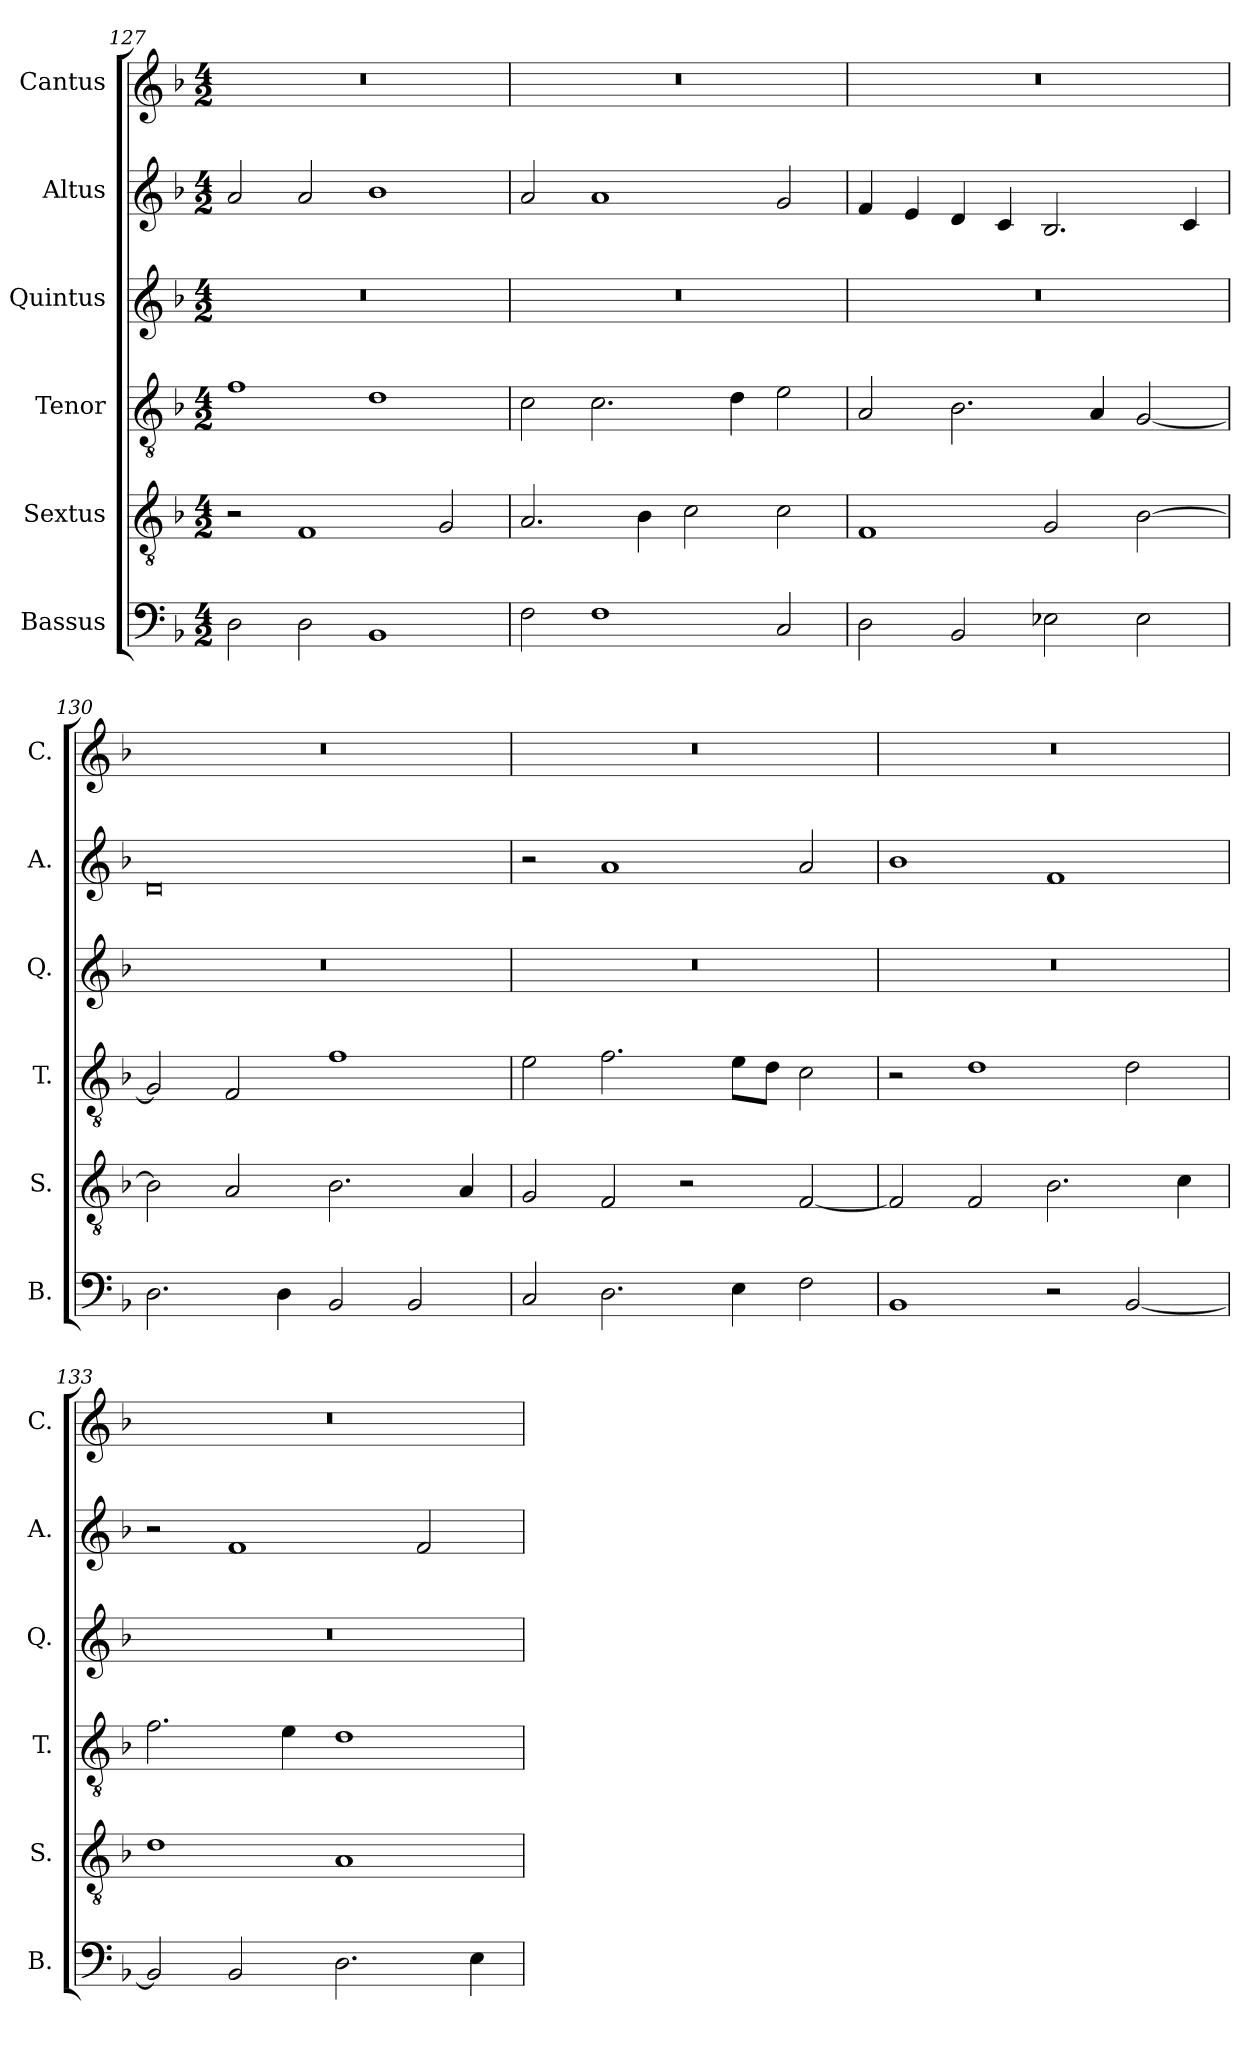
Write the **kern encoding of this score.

**kern	**kern	**kern	**kern	**kern	**kern
*part6	*part5	*part4	*part3	*part2	*part1
*staff6	*staff5	*staff4	*staff3	*staff2	*staff1
*I"Bassus	*I"Sextus	*I"Tenor	*I"Quintus	*I"Altus	*I"Cantus
*I'B.	*I'S.	*I'T.	*I'Q.	*I'A.	*I'C.
*clefF4	*clefGv2	*clefGv2	*clefG2	*clefG2	*clefG2
*k[b-]	*k[b-]	*k[b-]	*k[b-]	*k[b-]	*k[b-]
*M4/2	*M4/2	*M4/2	*M4/2	*M4/2	*M4/2
=127	=127	=127	=127	=127	=127
2D\	2r	1f	0r	2a/	0r
2D\	1F	.	.	2a/	.
1BB-	.	1d	.	1b-	.
.	2G/	.	.	.	.
!!LO:LB:g=z
=128	=128	=128	=128	=128	=128
2F\	2.A/	2c\	0r	2a/	0r
1F	.	2.c\	.	1a	.
.	4B-\	.	.	.	.
.	2c\	.	.	.	.
.	.	4d\	.	.	.
2C/	2c\	2e\	.	2g/	.
=129	=129	=129	=129	=129	=129
2D\	1F	2A/	0r	4f/	0r
.	.	.	.	4e/	.
2BB-/	.	2.B-\	.	4d/	.
.	.	.	.	4c/	.
2E-X\	2G/	.	.	2.B-/	.
.	.	4A/	.	.	.
2E-\	[2B-\	[2G/	.	.	.
.	.	.	.	4c/	.
=130	=130	=130	=130	=130	=130
2.D\	2B-\]	2G/]	0r	0d	0r
.	2A/	2F/	.	.	.
4D\	.	.	.	.	.
2BB-/	2.B-\	1f	.	.	.
2BB-/	.	.	.	.	.
.	4A/	.	.	.	.
=131	=131	=131	=131	=131	=131
2C/	2G/	2e\	0r	2r	0r
2.D\	2F/	2.f\	.	1a	.
.	2r	.	.	.	.
4E\	.	8e\L	.	.	.
.	.	8d\J	.	.	.
2F\	[2F/	2c\	.	2a/	.
=132	=132	=132	=132	=132	=132
1BB-	2F/]	2r	0r	1b-	0r
.	2F/	1d	.	.	.
2r	2.B-\	.	.	1f	.
[2BB-/	.	2d\	.	.	.
.	4c\	.	.	.	.
=133	=133	=133	=133	=133	=133
2BB-/]	1d	2.f\	0r	2r	0r
2BB-/	.	.	.	1f	.
.	.	4e\	.	.	.
2.D\	1A	1d	.	.	.
.	.	.	.	2f/	.
4E\	.	.	.	.	.
=	=	=	=	=	=
*-	*-	*-	*-	*-	*-
